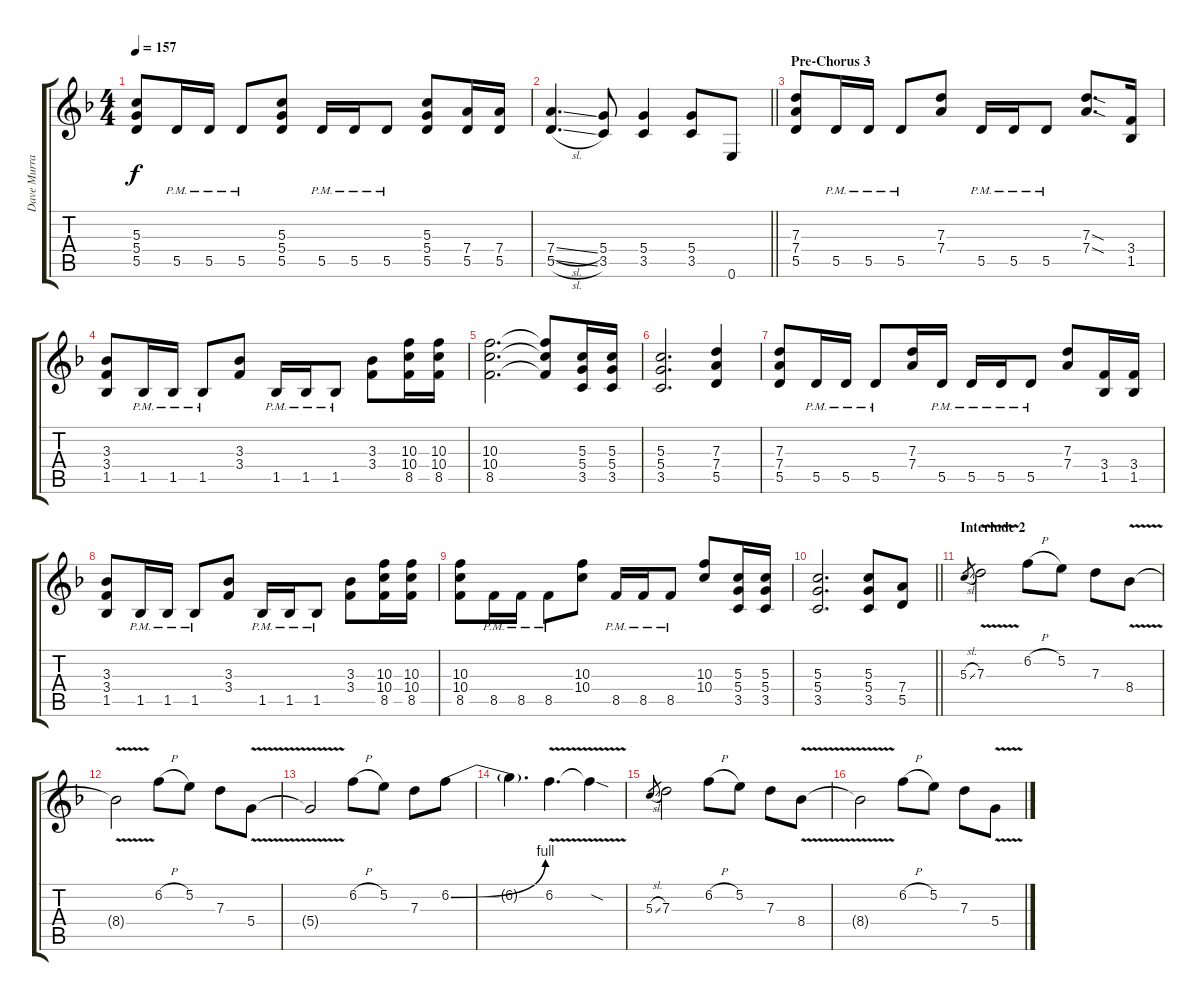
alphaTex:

\track ("Dave Murray" "Dave Murra") {instrument overdrivenguitar}
\staff {score tabs}
\tuning (E4 B3 G3 D3 A2 E2) {hide}
\ts (4 4)
\tempo 157
\clef g2
\ks f
(5.3 5.4 5.5).8{dy f} 5.5{pm}.16 5.5{pm}.16 5.5{pm}.8 (5.3 5.4 5.5).8 5.5{pm}.16 5.5{pm}.16 5.5{pm}.8 (5.3 5.4 5.5).8 (7.4 5.5).16 (7.4 5.5).16 |
\barLineRight lightlight
(7.4{sl} 5.5{sl}).4{d} (5.4 3.5).8 (5.4 3.5).4 (5.4 3.5).8 0.6.8 |
\section ("" "Pre-Chorus 3")
(7.3 7.4 5.5).8 5.5{pm}.16 5.5{pm}.16 5.5{pm}.8 (7.3 7.4).8 5.5{pm}.16 5.5{pm}.16 5.5{pm}.8 (7.3{sod} 7.4{sod}).8{d} (3.4 1.5).16 |
(3.3 3.4 1.5).8 1.5{pm}.16 1.5{pm}.16 1.5{pm}.8 (3.3 3.4).8 1.5{pm}.16 1.5{pm}.16 1.5{pm}.8 (3.3 3.4).8 (10.3 10.4 8.5).16 (10.3 10.4 8.5).16 |
(10.3 10.4 8.5).2{d} (10.3{t} 10.4{t} 8.5{t}).8 (5.3 5.4 3.5).16 (5.3 5.4 3.5).16 |
(5.3 5.4 3.5).2{d} (7.3 7.4 5.5).4 |
(7.3 7.4 5.5).8 5.5{pm}.16 5.5{pm}.16 5.5{pm}.8 (7.3 7.4).16 5.5{pm}.16 5.5{pm}.16 5.5{pm}.16 5.5{pm}.8 (7.3 7.4).8 (3.4 1.5).16 (3.4 1.5).16 |
(3.3 3.4 1.5).8 1.5{pm}.16 1.5{pm}.16 1.5{pm}.8 (3.3 3.4).8 1.5{pm}.16 1.5{pm}.16 1.5{pm}.8 (3.3 3.4).8 (10.3 10.4 8.5).16 (10.3 10.4 8.5).16 |
(10.3 10.4 8.5).8 8.5{pm}.16 8.5{pm}.16 8.5{pm}.8 (10.3 10.4).8 8.5{pm}.16 8.5{pm}.16 8.5{pm}.8 (10.3 10.4).8 (5.3 5.4 3.5).16 (5.3 5.4 3.5).16 |
\barLineRight lightlight
(5.3 5.4 3.5).2{d} (5.3 5.4 3.5).8 (7.4 5.5).8 |
\section ("" "Interlude 2")
5.3{sl}.8{gr} 7.3{v}.2 6.2{h}.8 5.2.8 7.3.8 8.4{v}.8 |
8.4{t}.2 6.2{h}.8 5.2.8 7.3.8 5.4{v}.8 |
5.4{t}.2 6.2{h}.8 5.2.8 7.3.8 6.2{be (bend 0 0 60 4)}.8 |
6.2{t}.4{d} 6.2{v}.4{d} 6.2{sod t}.4 |
5.3{sl}.8{gr} 7.3.2 6.2{h}.8 5.2.8 7.3.8 8.4{v}.8 |
8.4{t}.2 6.2{h}.8 5.2.8 7.3.8 5.4{v}.8
